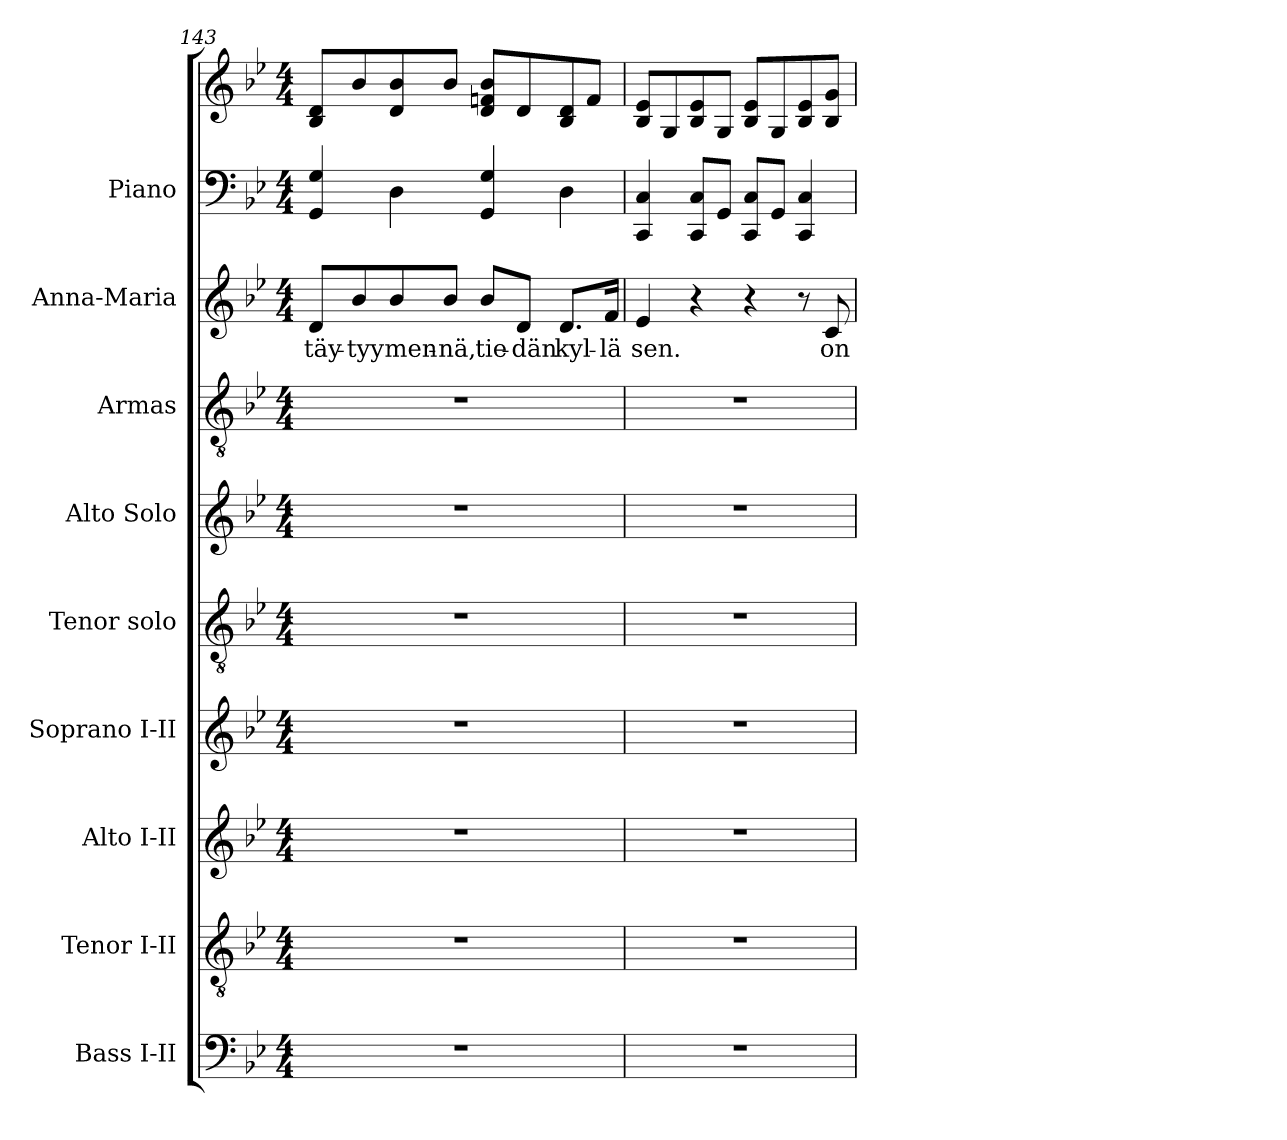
**kern	**kern	**kern	**kern	**kern	**kern	**kern	**kern	**text	**kern	**kern
*part9	*part8	*part7	*part6	*part5	*part4	*part3	*part2	*part2	*part1	*part1
*staff10	*staff9	*staff8	*staff7	*staff6	*staff5	*staff4	*staff3	*staff3	*staff2	*staff1
*I"Bass I-II	*I"Tenor I-II	*I"Alto I-II	*I"Soprano I-II	*I"Tenor solo	*I"Alto Solo	*I"Armas	*I"Anna-Maria	*	*I"Piano	*
*I'B.	*I'T.	*I'A.	*I'S.	*I'T. Solo	*I'A. Solo	*I'Armas	*I'A-M	*	*I'Pno.	*
!!LO:LB:g=z
*clefF4	*clefGv2	*clefG2	*clefG2	*clefGv2	*clefG2	*clefGv2	*clefG2	*	*clefF4	*clefG2
*	*ITrd7c12	*	*	*ITrd7c12	*	*ITrd7c12	*	*	*	*
*k[b-e-]	*k[b-e-]	*k[b-e-]	*k[b-e-]	*k[b-e-]	*k[b-e-]	*k[b-e-]	*k[b-e-]	*	*k[b-e-]	*k[b-e-]
*B-:	*B-:	*B-:	*B-:	*B-:	*B-:	*B-:	*B-:	*	*B-:	*B-:
*M4/4	*M4/4	*M4/4	*M4/4	*M4/4	*M4/4	*M4/4	*M4/4	*	*M4/4	*M4/4
*MM84	*MM84	*MM84	*MM84	*MM84	*MM84	*MM84	*MM84	*	*MM84	*MM84
=143	=143	=143	=143	=143	=143	=143	=143	=143	=143	=143
!	!	!	!	!	!	!	!	!LO:LY:b:color=#000000	!	!
1r	1r	1r	1r	1r	1r	1r	8di/L	täy-	4GGi/ 4Gi	8B-i/ 8diL
!	!	!	!	!	!	!	!	!LO:LY:b:color=#000000	!	!
.	.	.	.	.	.	.	8b-i/	-tyy	.	8b-i/
!	!	!	!	!	!	!	!	!LO:LY:b:color=#000000	!	!
.	.	.	.	.	.	.	8b-i/	men-	4Di\	8di/ 8b-i
!	!	!	!	!	!	!	!	!LO:LY:b:color=#000000	!	!
.	.	.	.	.	.	.	8b-i/J	-nä,	.	8b-i/J
!	!	!	!	!	!	!	!	!LO:LY:b:color=#000000	!	!
.	.	.	.	.	.	.	8b-i/L	tie-	4GGi/ 4Gi	8di/ 8fni 8b-iL
!	!	!	!	!	!	!	!	!LO:LY:b:color=#000000	!	!
.	.	.	.	.	.	.	8di/J	-dän	.	8di/
!	!	!	!	!	!	!	!	!LO:LY:b:color=#000000	!	!
.	.	.	.	.	.	.	8.di/L	kyl-	4Di\	8B-i/ 8di
.	.	.	.	.	.	.	.	.	.	8fi/J
!	!	!	!	!	!	!	!	!LO:LY:b:color=#000000	!	!
.	.	.	.	.	.	.	16fi/Jk	-lä	.	.
=144	=144	=144	=144	=144	=144	=144	=144	=144	=144	=144
!	!	!	!	!	!	!	!	!LO:LY:b:color=#000000	!	!
1r	1r	1r	1r	1r	1r	1r	4e-i/	sen.	4CCi/ 4Ci	8B-i/ 8e-iL
.	.	.	.	.	.	.	.	.	.	8Gi/
.	.	.	.	.	.	.	4r	.	8CCi/ 8CiL	8B-i/ 8e-i
.	.	.	.	.	.	.	.	.	8GGi/J	8Gi/J
.	.	.	.	.	.	.	4r	.	8CCi/ 8CiL	8B-i/ 8e-iL
.	.	.	.	.	.	.	.	.	8GGi/J	8Gi/
.	.	.	.	.	.	.	8r	.	4CCi/ 4Ci	8B-i/ 8e-i
!	!	!	!	!	!	!	!	!LO:LY:b:color=#000000	!	!
.	.	.	.	.	.	.	8ci/	on	.	8B-i/ 8giJ
=	=	=	=	=	=	=	=	=	=	=
*-	*-	*-	*-	*-	*-	*-	*-	*-	*-	*-
